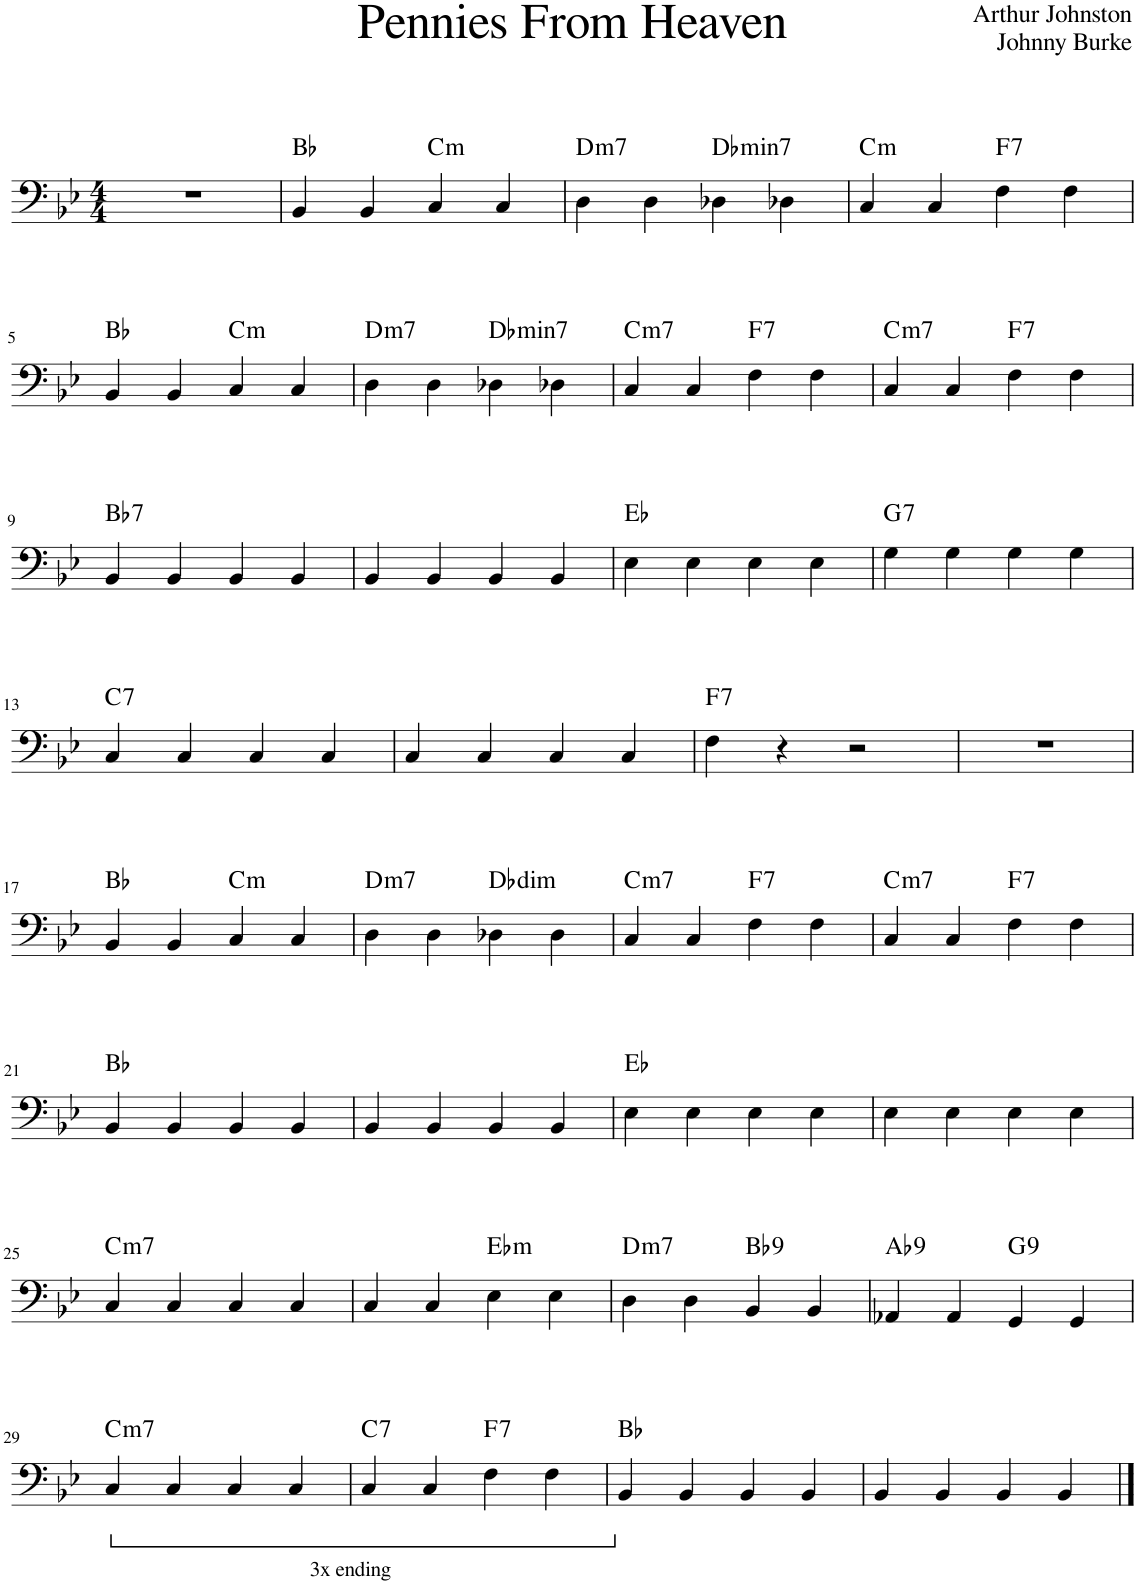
**kern	**harte
*part1	*part1
*staff1	*
*I"Bass Guitar	*
*I'B. Guit.	*
*clefF4	*
*Trd7c12	*
*k[b-e-]	*
*M4/4	*
=1	=1
1r	.
=2	=2
4BB-/	Bb:maj
4BB-/	.
!	!LO:H:kt=m
4C/	C:min
4C/	.
=3	=3
!	!LO:H:kt=m7
4D\	D:min7
4D\	.
!	!LO:H:kt=min7
4D-X\	Db:min7
4D-X\	.
=4	=4
!	!LO:H:kt=m
4C/	C:min
4C/	.
!	!LO:H:kt=7
4F\	F:7
4F\	.
!!LO:LB:g=z
=5	=5
4BB-/	Bb:maj
4BB-/	.
!	!LO:H:kt=m
4C/	C:min
4C/	.
=6	=6
!	!LO:H:kt=m7
4D\	D:min7
4D\	.
!	!LO:H:kt=min7
4D-X\	Db:min7
4D-X\	.
=7	=7
!	!LO:H:kt=m7
4C/	C:min7
4C/	.
!	!LO:H:kt=7
4F\	F:7
4F\	.
=8	=8
!	!LO:H:kt=m7
4C/	C:min7
4C/	.
!	!LO:H:kt=7
4F\	F:7
4F\	.
!!LO:LB:g=z
=9	=9
!	!LO:H:kt=7
4BB-/	Bb:7
4BB-/	.
4BB-/	.
4BB-/	.
=10	=10
4BB-/	.
4BB-/	.
4BB-/	.
4BB-/	.
=11	=11
4E-\	Eb:maj
4E-\	.
4E-\	.
4E-\	.
=12	=12
!	!LO:H:kt=7
4G\	G:7
4G\	.
4G\	.
4G\	.
!!LO:LB:g=z
=13	=13
!	!LO:H:kt=7
4C/	C:7
4C/	.
4C/	.
4C/	.
=14	=14
4C/	.
4C/	.
4C/	.
4C/	.
=15	=15
!	!LO:H:kt=7
4F\	F:7
4r	.
2r	.
=16	=16
1r	.
!!LO:LB:g=z
=17	=17
4BB-/	Bb:maj
4BB-/	.
!	!LO:H:kt=m
4C/	C:min
4C/	.
=18	=18
!	!LO:H:kt=m7
4D\	D:min7
4D\	.
!	!LO:H:kt=dim
4D-X\	Db:dim
4D-\	.
=19	=19
!	!LO:H:kt=m7
4C/	C:min7
4C/	.
!	!LO:H:kt=7
4F\	F:7
4F\	.
=20	=20
!	!LO:H:kt=m7
4C/	C:min7
4C/	.
!	!LO:H:kt=7
4F\	F:7
4F\	.
!!LO:LB:g=z
=21	=21
4BB-/	Bb:maj
4BB-/	.
4BB-/	.
4BB-/	.
=22	=22
4BB-/	.
4BB-/	.
4BB-/	.
4BB-/	.
=23	=23
4E-\	Eb:maj
4E-\	.
4E-\	.
4E-\	.
=24	=24
4E-\	.
4E-\	.
4E-\	.
4E-\	.
!!LO:LB:g=z
=25	=25
!	!LO:H:kt=m7
4C/	C:min7
4C/	.
4C/	.
4C/	.
=26	=26
4C/	.
4C/	.
!	!LO:H:kt=m
4E-\	Eb:min
4E-\	.
=27	=27
!	!LO:H:kt=m7
4D\	D:min7
4D\	.
!	!LO:H:kt=9
4BB-/	Bb:9
4BB-/	.
=28	=28
!	!LO:H:kt=9
4AA-X/	Ab:9
4AA-/	.
!	!LO:H:kt=9
4GG/	G:9
4GG/	.
!!LO:LB:g=z
=29	=29
*ped	*
!	!LO:H:kt=m7
4C/	C:min7
4C/	.
4C/	.
!LO:TX:b:t=3x ending	!
4C/	.
=30	=30
*Xped	*
!	!LO:H:kt=7
4C/	C:7
4C/	.
!	!LO:H:kt=7
4F\	F:7
4F\	.
=31	=31
4BB-/	Bb:maj
4BB-/	.
4BB-/	.
4BB-/	.
=32	=32
4BB-/	.
4BB-/	.
4BB-/	.
4BB-/	.
==	==
*-	*-
